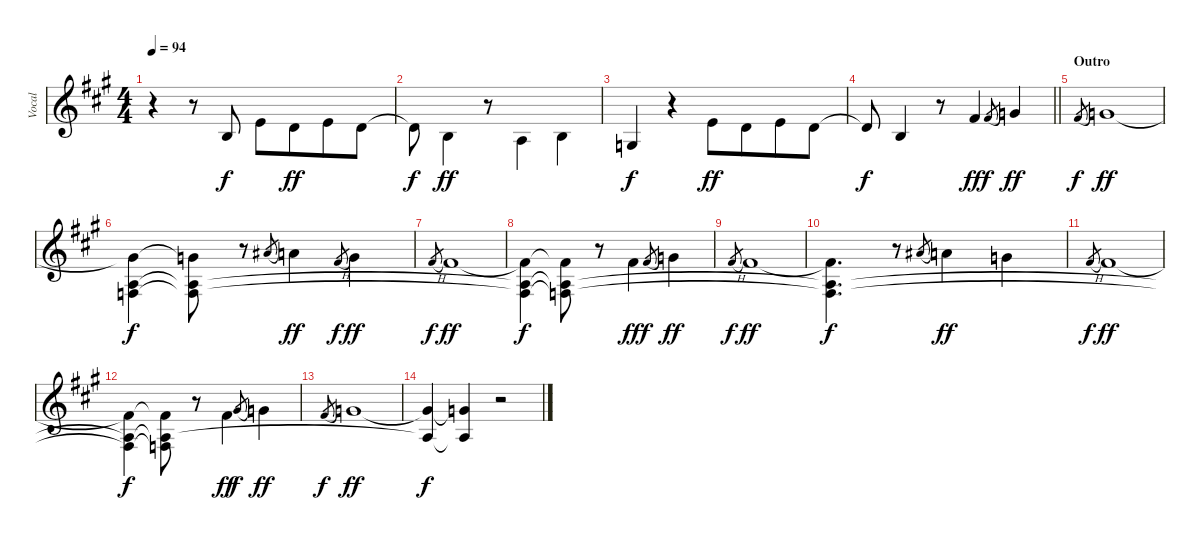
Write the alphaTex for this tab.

\track ("Vocal" "Vocal") {instrument violin}
\staff {score}
\tuning (D4 A3 F3 C3 G2 C2) {hide}
\ts (4 4)
\tempo 94
\clef g2
\ks a
r.4{dy f beam Down} r.8 2.2.8{beam Up} 2.1.8{beam Down} 0.1.8{dy ff beam Down beam merge} 2.1.8{beam Down} 0.1.8{beam Down} |
0.1{t}.8{dy f beam Down} 2.2.4{dy ff beam Down} r.8 0.2.4{beam Down} 2.2.4{beam Down} |
7.4.4{dy f} r.4 2.1.8{dy ff beam Down} 0.1.8{beam Down beam merge} 2.1.8{beam Down} 0.1.8{beam Down} |
\barLineRight lightlight
0.1{t}.8{dy f} 11.4.4 r.8 4.1.4{dy ff} 4.1{h}.8{gr dy f} 5.1.4{dy ff} |
\section ("" "Outro")
4.1{h}.8{gr dy f} 5.1.1{dy ff} |
(5.1{t} 0.2 0.3).4{dy f beam Down} (5.1{t} 0.2{t} 0.3{t}).8{beam Down} r.8 8.1{h}.8{gr} 7.1.4{dy ff beam Down} 4.1{h}.8{gr dy f} 5.1.4{dy ff beam Down} |
4.1{h}.8{gr dy f} 4.1.1{dy ff} |
(4.1{t} 0.2{t} 0.3{t}).4{dy f beam Down} (4.1{t} 0.2{t} 0.3{t}).8{beam Down} r.8 4.1.4{dy ff beam Down} 4.1{h}.8{gr dy f} 5.1.4{dy ff beam Down} |
4.1{h}.8{gr dy f} 4.1.1{dy ff} |
(4.1{t} 0.2{t} 0.3{t}).4{d dy f beam Down} r.8 8.1{h}.8{gr} 7.1.4{dy ff beam Down} 5.1.4{beam Down} |
4.1{h}.8{gr dy f} 4.1.1{dy ff} |
(4.1{t} 0.2{t} 0.3{t}).4{dy f beam Down} (4.1{t} 0.2{t} 0.3{t}).8{beam Down} r.8 4.1.4{dy ff beam Down} 6.1{h}.8{gr dy f} 5.1.4{dy ff beam Down} |
4.1{h}.8{gr dy f} 5.1.1{dy ff} |
(5.1{t} 0.2{t}).4{dy f} (5.1{t} 0.2{t}).4 r.2
